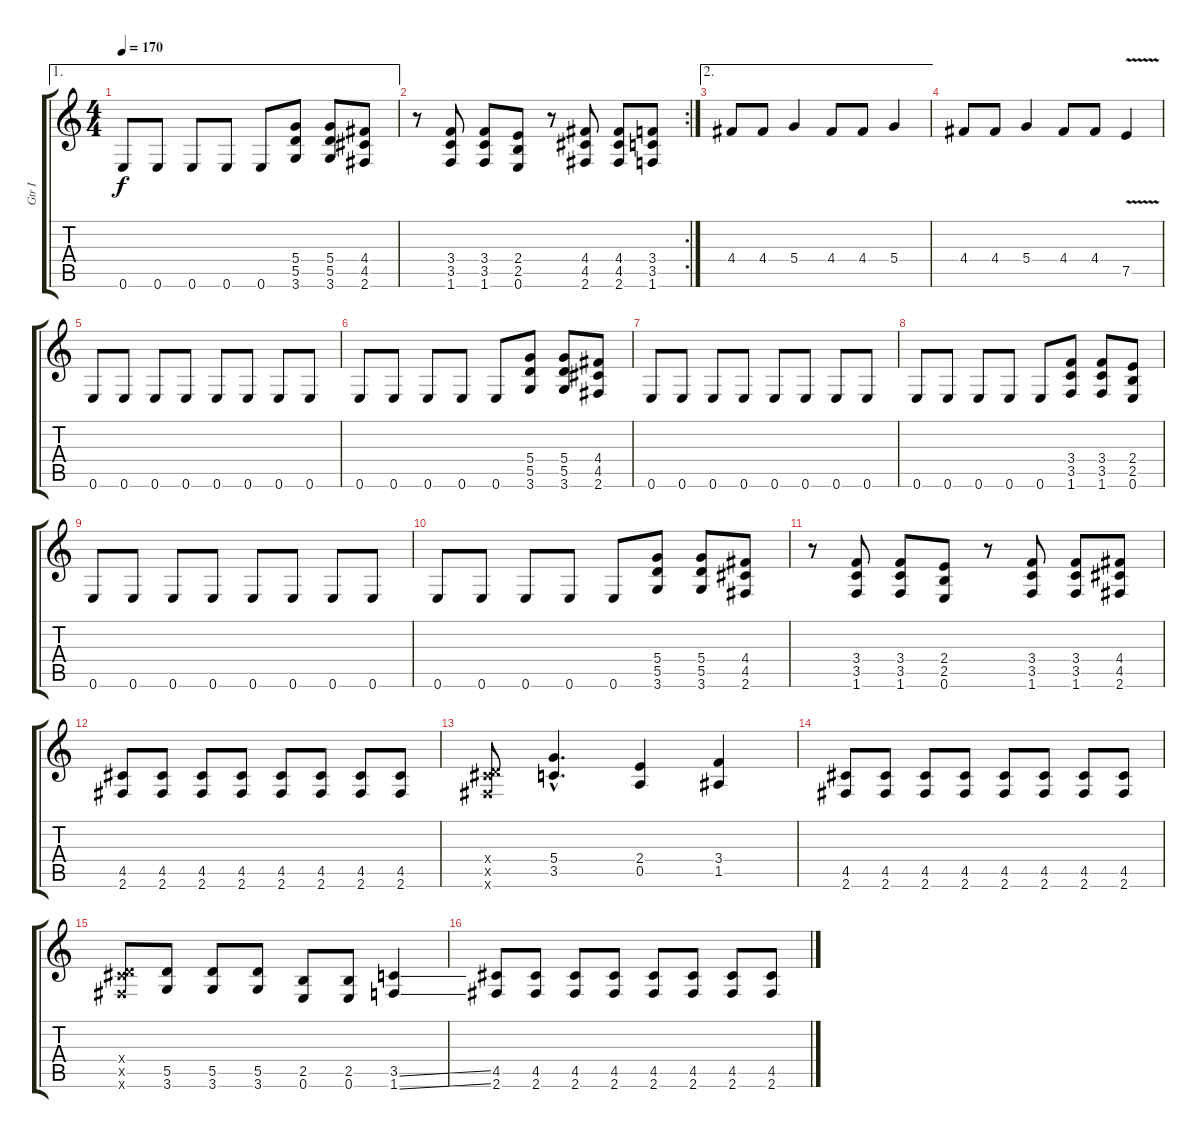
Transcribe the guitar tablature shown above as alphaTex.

\track ("Gtr I" "Gtr I") {instrument distortionguitar}
\staff {score tabs}
\tuning (E4 B3 G3 D3 A2 E2) {hide}
\ae 1
\ts (4 4)
\tempo 170
\clef g2
\ks c
0.6.8{dy f} 0.6.8 0.6.8 0.6.8 0.6.8 (5.4 5.5 3.6).8 (5.4 5.5 3.6).8 (4.4 4.5 2.6).8 |
\rc 2
r.8 (3.4 3.5 1.6).8 (3.4 3.5 1.6).8 (2.4 2.5 0.6).8 r.8 (4.4 4.5 2.6).8 (4.4 4.5 2.6).8 (3.4 3.5 1.6).8 |
\ae 2
4.4.8 4.4.8 5.4.4 4.4.8 4.4.8 5.4.4 |
4.4.8 4.4.8 5.4.4 4.4.8 4.4.8 7.5{v}.4 |
0.6.8 0.6.8 0.6.8 0.6.8 0.6.8 0.6.8 0.6.8 0.6.8 |
0.6.8 0.6.8 0.6.8 0.6.8 0.6.8 (5.4 5.5 3.6).8 (5.4 5.5 3.6).8 (4.4 4.5 2.6).8 |
0.6.8 0.6.8 0.6.8 0.6.8 0.6.8 0.6.8 0.6.8 0.6.8 |
0.6.8 0.6.8 0.6.8 0.6.8 0.6.8 (3.4 3.5 1.6).8 (3.4 3.5 1.6).8 (2.4 2.5 0.6).8 |
0.6.8 0.6.8 0.6.8 0.6.8 0.6.8 0.6.8 0.6.8 0.6.8 |
0.6.8 0.6.8 0.6.8 0.6.8 0.6.8 (5.4 5.5 3.6).8 (5.4 5.5 3.6).8 (4.4 4.5 2.6).8 |
r.8 (3.4 3.5 1.6).8 (3.4 3.5 1.6).8 (2.4 2.5 0.6).8 r.8 (3.4 3.5 1.6).8 (3.4 3.5 1.6).8 (4.4 4.5 2.6).8 |
(4.5 2.6).8 (4.5 2.6).8 (4.5 2.6).8 (4.5 2.6).8 (4.5 2.6).8 (4.5 2.6).8 (4.5 2.6).8 (4.5 2.6).8 |
(0.4{x} 4.5{x} 2.6{x}).8 (5.4{hac} 3.5{hac}).4{d} (2.4 0.5).4 (3.4 1.5).4 |
(4.5 2.6).8 (4.5 2.6).8 (4.5 2.6).8 (4.5 2.6).8 (4.5 2.6).8 (4.5 2.6).8 (4.5 2.6).8 (4.5 2.6).8 |
(0.4{x} 4.5{x} 2.6{x}).8 (5.5 3.6).8 (5.5 3.6).8 (5.5 3.6).8 (2.5 0.6).8 (2.5 0.6).8 (3.5{ss} 1.6{ss}).4 |
(4.5 2.6).8 (4.5 2.6).8 (4.5 2.6).8 (4.5 2.6).8 (4.5 2.6).8 (4.5 2.6).8 (4.5 2.6).8 (4.5 2.6).8
